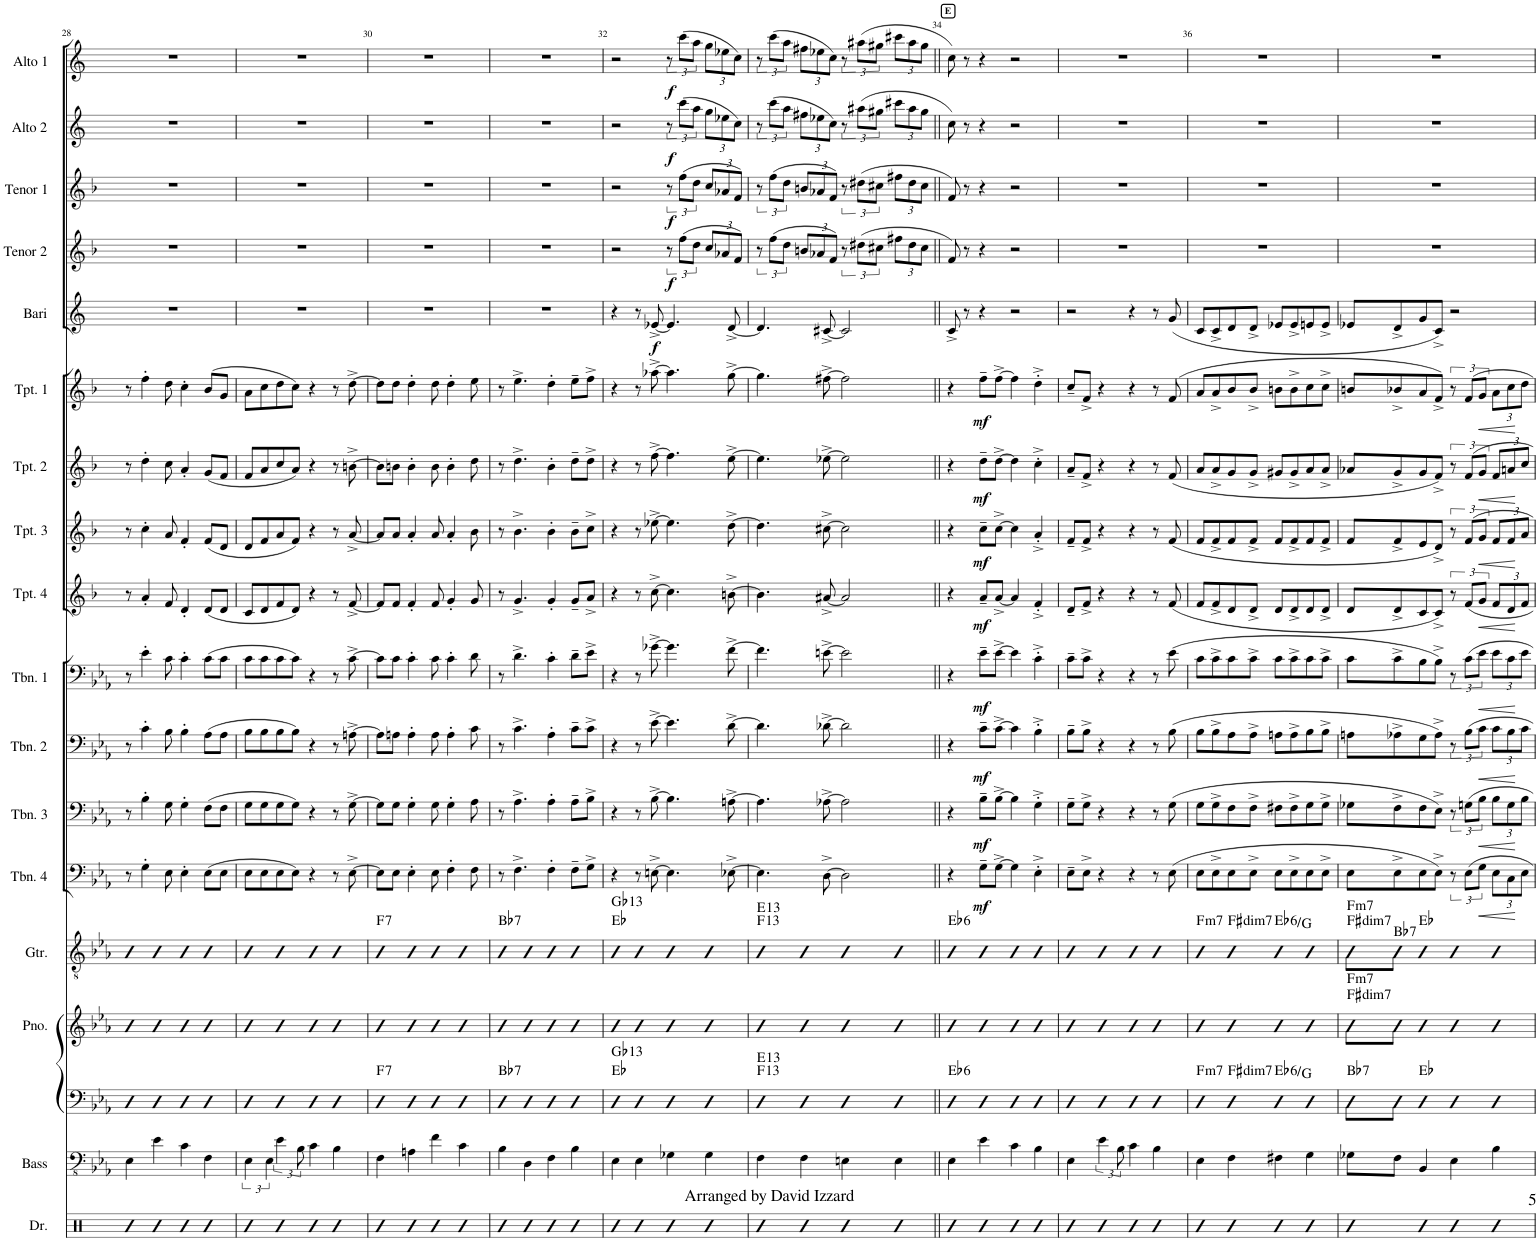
**kern	**kern	**kern	**kern	**harte	**kern	**harte	**kern	**dynam	**kern	**dynam	**kern	**dynam	**kern	**dynam	**kern	**dynam	**kern	**dynam	**kern	**dynam	**kern	**dynam	**kern	**dynam	**kern	**dynam	**kern	**dynam	**kern	**dynam	**kern	**dynam
*part18	*part17	*part16	*part15	*part15	*part14	*part14	*part13	*part13	*part12	*part12	*part11	*part11	*part10	*part10	*part9	*part9	*part8	*part8	*part7	*part7	*part6	*part6	*part5	*part5	*part4	*part4	*part3	*part3	*part2	*part2	*part1	*part1
*staff18	*staff17	*staff16	*staff15	*	*staff14	*	*staff13	*staff13	*staff12	*staff12	*staff11	*staff11	*staff10	*staff10	*staff9	*staff9	*staff8	*staff8	*staff7	*staff7	*staff6	*staff6	*staff5	*staff5	*staff4	*staff4	*staff3	*staff3	*staff2	*staff2	*staff1	*staff1
*I"Drums	*I"Bass	*I"Piano	*I"Piano	*	*I"Guitar	*	*I"Trombone 4	*	*I"Trombone 3	*	*I"Trombone 2	*	*I"Trombone 1	*	*I"Trumpet 4	*	*I"Trumpet 3	*	*I"Trumpet 2	*	*I"Trumpet 1	*	*I"Bari Sax	*	*I"Tenor Sax 2	*	*I"Tenor Sax 1	*	*I"Alto Sax 2	*	*I"Alto Sax 1	*
*I'Dr.	*I'Bass	*I'Pno	*I'Pno.	*	*I'Gtr.	*	*I'Tbn. 4	*	*I'Tbn. 3	*	*I'Tbn. 2	*	*I'Tbn. 1	*	*I'Tpt. 4	*	*I'Tpt. 3	*	*I'Tpt. 2	*	*I'Tpt. 1	*	*I'Bari	*	*I'Tenor 2	*	*I'Tenor 1	*	*I'Alto 2	*	*I'Alto 1	*
!!LO:PB:g=z
*clefX	*clefFv4	*clefF4	*clefG2	*	*clefGv2	*	*clefF4	*	*clefF4	*	*clefF4	*	*clefF4	*	*clefG2	*	*clefG2	*	*clefG2	*	*clefG2	*	*clefG2	*	*clefG2	*	*clefG2	*	*clefG2	*	*clefG2	*
*	*	*	*	*	*	*	*	*	*	*	*	*	*	*	*Trd1c2	*	*Trd1c2	*	*Trd1c2	*	*Trd1c2	*	*Trd12c21	*	*Trd8c14	*	*Trd8c14	*	*Trd5c9	*	*Trd5c9	*
*k[]	*k[b-e-a-]	*k[b-e-a-]	*k[b-e-a-]	*	*k[b-e-a-]	*	*k[b-e-a-]	*	*k[b-e-a-]	*	*k[b-e-a-]	*	*k[b-e-a-]	*	*k[b-]	*	*k[b-]	*	*k[b-]	*	*k[b-]	*	*k[]	*	*k[b-]	*	*k[b-]	*	*k[]	*	*k[]	*
*M4/4	*M4/4	*M4/4	*M4/4	*	*M4/4	*	*M4/4	*	*M4/4	*	*M4/4	*	*M4/4	*	*M4/4	*	*M4/4	*	*M4/4	*	*M4/4	*	*M4/4	*	*M4/4	*	*M4/4	*	*M4/4	*	*M4/4	*
=28	=28	=28	=28	=28	=28	=28	=28	=28	=28	=28	=28	=28	=28	=28	=28	=28	=28	=28	=28	=28	=28	=28	=28	=28	=28	=28	=28	=28	=28	=28	=28	=28
4b	4EE-\	4D	4b-	.	4B-	.	8r	.	8r	.	8r	.	8r	.	8r	.	8r	.	8r	.	8r	.	1r	.	1r	.	1r	.	1r	.	1r	.
.	.	.	.	.	.	.	4G'\	.	4B-'\	.	4c'\	.	4e-'\	.	4a'/	.	4cc'\	.	4dd'\	.	4ff'\	.	.	.	.	.	.	.	.	.	.	.
4b	4E-\	4D	4b-	.	4B-	.	.	.	.	.	.	.	.	.	.	.	.	.	.	.	.	.	.	.	.	.	.	.	.	.	.	.
.	.	.	.	.	.	.	8E-\	.	8G\	.	8B-\	.	8c\	.	8f/	.	8a/	.	8cc\	.	8dd\	.	.	.	.	.	.	.	.	.	.	.
4b	4C\	4D	4b-	.	4B-	.	4E-'\	.	4G'\	.	4B-'\	.	4c'\	.	4d'/	.	4f'/	.	4a'/	.	4cc'\	.	.	.	.	.	.	.	.	.	.	.
4b	4FF\	4D	4b-	.	4B-	.	(8E-\L	.	(8F\L	.	(8A-\L	.	(8c\L	.	(8d/L	.	(8f/L	.	(8g/L	.	(8b-/L	.	.	.	.	.	.	.	.	.	.	.
.	.	.	.	.	.	.	8E-\J	.	8F\J	.	8A-\J	.	8c\J	.	8d/J	.	8d/J	.	8f/J	.	8g/J	.	.	.	.	.	.	.	.	.	.	.
=29	=29	=29	=29	=29	=29	=29	=29	=29	=29	=29	=29	=29	=29	=29	=29	=29	=29	=29	=29	=29	=29	=29	=29	=29	=29	=29	=29	=29	=29	=29	=29	=29
4b	6EE-\	4D	4b-	.	4B-	.	8E-\L	.	8G\L	.	8B-\L	.	8c\L	.	8c/L	.	8d/L	.	8f/L	.	8a\L	.	1r	.	1r	.	1r	.	1r	.	1r	.
.	.	.	.	.	.	.	8E-\	.	8G\	.	8B-\	.	8c\	.	8d/	.	8f/	.	8a/	.	8cc\	.	.	.	.	.	.	.	.	.	.	.
.	[12EE-\	.	.	.	.	.	.	.	.	.	.	.	.	.	.	.	.	.	.	.	.	.	.	.	.	.	.	.	.	.	.	.
4b	6E-\	4D	4b-	.	4B-	.	8E-\	.	8G\	.	8B-\	.	8c\	.	8f/	.	8a/	.	8cc/	.	8dd\	.	.	.	.	.	.	.	.	.	.	.
.	.	.	.	.	.	.	8E-\J)	.	8G\J)	.	8B-\J)	.	8c\J)	.	8d/J)	.	8f/J)	.	8a/J)	.	8cc\J)	.	.	.	.	.	.	.	.	.	.	.
.	12EE-\]	.	.	.	.	.	.	.	.	.	.	.	.	.	.	.	.	.	.	.	.	.	.	.	.	.	.	.	.	.	.	.
4b	12BB-\	4D	4b-	.	4B-	.	4r	.	4r	.	4r	.	4r	.	4r	.	4r	.	4r	.	4r	.	.	.	.	.	.	.	.	.	.	.
.	4C\	.	.	.	.	.	.	.	.	.	.	.	.	.	.	.	.	.	.	.	.	.	.	.	.	.	.	.	.	.	.	.
4b	.	4D	4b-	.	4B-	.	8r	.	8r	.	8r	.	8r	.	8r	.	8r	.	8r	.	8r	.	.	.	.	.	.	.	.	.	.	.
.	4BB-\	.	.	.	.	.	.	.	.	.	.	.	.	.	.	.	.	.	.	.	.	.	.	.	.	.	.	.	.	.	.	.
.	.	.	.	.	.	.	[8E-^\	.	[8G^\	.	[8An^\	.	[8c^\	.	[8f^/	.	[8a^/	.	[8bn^\	.	[8dd^\	.	.	.	.	.	.	.	.	.	.	.
12ryy	.	12ryy	12ryy	.	12ryy	.	12ryy	.	12ryy	.	12ryy	.	12ryy	.	12ryy	.	12ryy	.	12ryy	.	12ryy	.	12ryy	.	12ryy	.	12ryy	.	12ryy	.	12ryy	.
=30	=30	=30	=30	=30	=30	=30	=30	=30	=30	=30	=30	=30	=30	=30	=30	=30	=30	=30	=30	=30	=30	=30	=30	=30	=30	=30	=30	=30	=30	=30	=30	=30
!	!	!	!	!	!	!LO:H:kt=7	!	!	!	!	!	!	!	!	!	!	!	!	!	!	!	!	!	!	!	!	!	!	!	!	!	!
4b	4FF\	4D	4b-	.	4B-	F:7	8E-\L]	.	8G\L]	.	8A\L]	.	8c\L]	.	8f/L]	.	8a/L]	.	8b\L]	.	8dd\L]	.	1r	.	1r	.	1r	.	1r	.	1r	.
.	.	.	.	.	.	.	8E-\J	.	8G\J	.	8An\J	.	8c\J	.	8f/J	.	8a/J	.	8bn\J	.	8dd\J	.	.	.	.	.	.	.	.	.	.	.
4b	4AAn\	4D	4b-	.	4B-	.	4E-'\	.	4G'\	.	4A'\	.	4c'\	.	4f'/	.	4a'/	.	4b'\	.	4dd'\	.	.	.	.	.	.	.	.	.	.	.
4b	4F\	4D	4b-	.	4B-	.	8E-\	.	8G\	.	8A\	.	8c\	.	8f/	.	8a/	.	8b\	.	8dd\	.	.	.	.	.	.	.	.	.	.	.
.	.	.	.	.	.	.	4F'\	.	4G'\	.	4A'\	.	4c'\	.	4g'/	.	4a'/	.	4b'\	.	4dd'\	.	.	.	.	.	.	.	.	.	.	.
4b	4C\	4D	4b-	.	4B-	.	.	.	.	.	.	.	.	.	.	.	.	.	.	.	.	.	.	.	.	.	.	.	.	.	.	.
.	.	.	.	.	.	.	8F\	.	8A-\	.	8c\	.	8d\	.	8g/	.	8b-\	.	8dd\	.	8ee\	.	.	.	.	.	.	.	.	.	.	.
=31	=31	=31	=31	=31	=31	=31	=31	=31	=31	=31	=31	=31	=31	=31	=31	=31	=31	=31	=31	=31	=31	=31	=31	=31	=31	=31	=31	=31	=31	=31	=31	=31
!	!	!	!	!	!	!LO:H:kt=7	!	!	!	!	!	!	!	!	!	!	!	!	!	!	!	!	!	!	!	!	!	!	!	!	!	!
4b	4BB-\	4D	4b-	.	4B-	Bb:7	8r	.	8r	.	8r	.	8r	.	8r	.	8r	.	8r	.	8r	.	1r	.	1r	.	1r	.	1r	.	1r	.
.	.	.	.	.	.	.	4.F^\	.	4.A-^\	.	4.c^\	.	4.d^\	.	4.g^/	.	4.b-^\	.	4.dd^\	.	4.ee^\	.	.	.	.	.	.	.	.	.	.	.
4b	4DD\	4D	4b-	.	4B-	.	.	.	.	.	.	.	.	.	.	.	.	.	.	.	.	.	.	.	.	.	.	.	.	.	.	.
4b	4FF\	4D	4b-	.	4B-	.	4F'\	.	4A-'\	.	4A-'\	.	4c'\	.	4g'/	.	4b-'\	.	4b-'\	.	4dd'\	.	.	.	.	.	.	.	.	.	.	.
4b	4BB-\	4D	4b-	.	4B-	.	8F~\L	.	8A-~\L	.	8c~\L	.	8d~\L	.	8g~/L	.	8b-~\L	.	8dd~\L	.	8ee~\L	.	.	.	.	.	.	.	.	.	.	.
.	.	.	.	.	.	.	8G^\J	.	8B-^\J	.	8c^\J	.	8e-^\J	.	8a^/J	.	8cc^\J	.	8dd^\J	.	8ff^\J	.	.	.	.	.	.	.	.	.	.	.
=32	=32	=32	=32	=32	=32	=32	=32	=32	=32	=32	=32	=32	=32	=32	=32	=32	=32	=32	=32	=32	=32	=32	=32	=32	=32	=32	=32	=32	=32	=32	=32	=32
!	!	!	!	!	!	!LO:H:n=2:kt=13	!	!	!	!	!	!	!	!	!	!	!	!	!	!	!	!	!	!	!	!	!	!	!	!	!	!
4b	4EE-\	4D	4b-	.	4B-	Eb:maj Gb:9(11,13)	4r	.	4r	.	4r	.	4r	.	4r	.	4r	.	4r	.	4r	.	4r	.	2r	.	2r	.	2r	.	2r	.
4b	4EE-\	4D	4b-	.	4B-	.	8r	.	8r	.	8r	.	8r	.	8r	.	8r	.	8r	.	8r	.	8r	.	.	.	.	.	.	.	.	.
!	!	!	!	!	!	!	!	!	!	!	!	!	!	!	!	!	!	!	!	!	!	!	!	!LO:DY:b	!	!	!	!	!	!	!	!
.	.	.	.	.	.	.	[8En^\	.	[8B-^\	.	[8e-^\	.	[8g-X^\	.	[8cc^\	.	[8ee-X^\	.	[8ff^\	.	[8aa-X^\	.	[8e-X^/	f	.	.	.	.	.	.	.	.
!	!	!	!	!	!	!	!	!	!	!	!	!	!	!	!	!	!	!	!	!	!	!	!	!	!	!LO:DY:b	!	!LO:DY:b	!	!LO:DY:b	!	!LO:DY:b
4b	4GG-X\	4D	4b-	.	4B-	.	4.E\]	.	4.B-\]	.	4.e-\]	.	4.g-\]	.	4.cc\]	.	4.ee-\]	.	4.ff\]	.	4.aa-\]	.	4.e-/]	.	12r	f	12r	f	12r	f	12r	f
.	.	.	.	.	.	.	.	.	.	.	.	.	.	.	.	.	.	.	.	.	.	.	.	.	(12ff\L	.	(12ff\L	.	(12ccc\L	.	(12ccc\L	.
.	.	.	.	.	.	.	.	.	.	.	.	.	.	.	.	.	.	.	.	.	.	.	.	.	12dd\J	.	12dd\J	.	12aa\J	.	12aa\J	.
*	*	*	*	*	*	*	*	*	*	*	*	*	*	*	*	*	*	*	*	*	*	*	*	*	*Xbrackettup	*	*Xbrackettup	*	*Xbrackettup	*	*Xbrackettup	*
4b	4GG-\	4D	4b-	.	4B-	.	.	.	.	.	.	.	.	.	.	.	.	.	.	.	.	.	.	.	12cc/L	.	12cc/L	.	12gg\L	.	12gg\L	.
.	.	.	.	.	.	.	.	.	.	.	.	.	.	.	.	.	.	.	.	.	.	.	.	.	12a-X/	.	12a-X/	.	12ee-X\	.	12ee-X\	.
.	.	.	.	.	.	.	[8E-X^\	.	[8An^\	.	[8d^\	.	[8f^\	.	[8bn^\	.	[8dd^\	.	[8ee^\	.	[8gg^\	.	[8d^/	.	.	.	.	.	.	.	.	.
.	.	.	.	.	.	.	.	.	.	.	.	.	.	.	.	.	.	.	.	.	.	.	.	.	12f/J)	.	12f/J)	.	12cc\J)	.	12cc\J)	.
=33	=33	=33	=33	=33	=33	=33	=33	=33	=33	=33	=33	=33	=33	=33	=33	=33	=33	=33	=33	=33	=33	=33	=33	=33	=33	=33	=33	=33	=33	=33	=33	=33
*	*	*	*	*	*	*	*	*	*	*	*	*	*	*	*	*	*	*	*	*	*	*	*	*	*brackettup	*	*brackettup	*	*brackettup	*	*brackettup	*
!	!	!	!	!	!	!LO:H:n=1:kt=13	!	!	!	!	!	!	!	!	!	!	!	!	!	!	!	!	!	!	!	!	!	!	!	!	!	!
!	!	!	!	!	!	!LO:H:n=2:kt=13	!	!	!	!	!	!	!	!	!	!	!	!	!	!	!	!	!	!	!	!	!	!	!	!	!	!
4b	4FF\	4D	4b-	.	4B-	F:9(11,13) E:9(11,13)	4.E-\]	.	4.A\]	.	4.d\]	.	4.f\]	.	4.b\]	.	4.dd\]	.	4.ee\]	.	4.gg\]	.	4.d/]	.	12r	.	12r	.	12r	.	12r	.
.	.	.	.	.	.	.	.	.	.	.	.	.	.	.	.	.	.	.	.	.	.	.	.	.	(12ff\L	.	(12ff\L	.	(12ccc\L	.	(12ccc\L	.
.	.	.	.	.	.	.	.	.	.	.	.	.	.	.	.	.	.	.	.	.	.	.	.	.	12dd\J	.	12dd\J	.	12aa\J	.	12aa\J	.
*	*	*	*	*	*	*	*	*	*	*	*	*	*	*	*	*	*	*	*	*	*	*	*	*	*Xbrackettup	*	*Xbrackettup	*	*Xbrackettup	*	*Xbrackettup	*
4b	4FF\	4D	4b-	.	4B-	.	.	.	.	.	.	.	.	.	.	.	.	.	.	.	.	.	.	.	12bn/L	.	12bn/L	.	12ff#X\L	.	12ff#X\L	.
.	.	.	.	.	.	.	.	.	.	.	.	.	.	.	.	.	.	.	.	.	.	.	.	.	12a-X/	.	12a-X/	.	12ee-X\	.	12ee-X\	.
.	.	.	.	.	.	.	[8D^\	.	[8A-X^\	.	[8d-X^\	.	[8en^\	.	[8a#X^/	.	[8cc#X^\	.	[8ee-X^\	.	[8ff#X^\	.	[8c#X^/	.	.	.	.	.	.	.	.	.
.	.	.	.	.	.	.	.	.	.	.	.	.	.	.	.	.	.	.	.	.	.	.	.	.	12f/J)	.	12f/J)	.	12cc\J)	.	12cc\J)	.
*	*	*	*	*	*	*	*	*	*	*	*	*	*	*	*	*	*	*	*	*	*	*	*	*	*brackettup	*	*brackettup	*	*brackettup	*	*brackettup	*
4b	4EEn\	4D	4b-	.	4B-	.	2D\]	.	2A-\]	.	2d-\]	.	2e\]	.	2a#/]	.	2cc#\]	.	2ee-\]	.	2ff#\]	.	2c#/]	.	12r	.	12r	.	12r	.	12r	.
.	.	.	.	.	.	.	.	.	.	.	.	.	.	.	.	.	.	.	.	.	.	.	.	.	(12dd#X\L	.	(12dd#X\L	.	(12aa#X\L	.	(12aa#X\L	.
.	.	.	.	.	.	.	.	.	.	.	.	.	.	.	.	.	.	.	.	.	.	.	.	.	12cc#X\J	.	12cc#X\J	.	12gg#X\J	.	12gg#X\J	.
*	*	*	*	*	*	*	*	*	*	*	*	*	*	*	*	*	*	*	*	*	*	*	*	*	*Xbrackettup	*	*Xbrackettup	*	*Xbrackettup	*	*Xbrackettup	*
4b	4EE\	4D	4b-	.	4B-	.	.	.	.	.	.	.	.	.	.	.	.	.	.	.	.	.	.	.	12ff#X\L	.	12ff#X\L	.	12ccc#X\L	.	12ccc#X\L	.
.	.	.	.	.	.	.	.	.	.	.	.	.	.	.	.	.	.	.	.	.	.	.	.	.	12dd#\	.	12dd#\	.	12aa#\	.	12aa#\	.
.	.	.	.	.	.	.	.	.	.	.	.	.	.	.	.	.	.	.	.	.	.	.	.	.	12cc#\J	.	12cc#\J	.	12gg#\J	.	12gg#\J	.
=34||	=34||	=34||	=34||	=34||	=34||	=34||	=34||	=34||	=34||	=34||	=34||	=34||	=34||	=34||	=34||	=34||	=34||	=34||	=34||	=34||	=34||	=34||	=34||	=34||	=34||	=34||	=34||	=34||	=34||	=34||	=34||	=34||
!	!	!	!	!	!	!LO:H:kt=6	!	!	!	!	!	!	!	!	!	!	!	!	!	!	!	!	!	!	!	!	!	!	!	!	!LO:TX:a:B:t=E	!
4b	4EE-\	4D	4b-	.	4B-	Eb:maj6	4r	.	4r	.	4r	.	4r	.	4r	.	4r	.	4r	.	4r	.	8c^/	.	8f/)	.	8f/)	.	8cc\)	.	8cc\)	.
.	.	.	.	.	.	.	.	.	.	.	.	.	.	.	.	.	.	.	.	.	.	.	8r	.	8r	.	8r	.	8r	.	8r	.
!	!	!	!	!	!	!	!	!LO:DY:b	!	!LO:DY:b	!	!LO:DY:b	!	!LO:DY:b	!	!LO:DY:b	!	!LO:DY:b	!	!LO:DY:b	!	!LO:DY:b	!	!	!	!	!	!	!	!	!	!
4b	4E-\	4D	4b-	.	4B-	.	8G~\L	mf	8B-~\L	mf	8c~\L	mf	8e-~\L	mf	8a~/L	mf	8cc~\L	mf	8dd~\L	mf	8ff~\L	mf	4r	.	4r	.	4r	.	4r	.	4r	.
.	.	.	.	.	.	.	[8G^\J	.	[8B-^\J	.	[8c^\J	.	[8e-^\J	.	[8a^/J	.	[8cc^\J	.	[8dd^\J	.	[8ff^\J	.	.	.	.	.	.	.	.	.	.	.
4b	4C\	4D	4b-	.	4B-	.	4G\]	.	4B-\]	.	4c\]	.	4e-\]	.	4a/]	.	4cc\]	.	4dd\]	.	4ff\]	.	2r	.	2r	.	2r	.	2r	.	2r	.
4b	4BB-\	4D	4b-	.	4B-	.	4E-'^\	.	4G'^\	.	4B-'^\	.	4c'^\	.	4f'^/	.	4a'^/	.	4cc'^\	.	4dd'^\	.	.	.	.	.	.	.	.	.	.	.
=35	=35	=35	=35	=35	=35	=35	=35	=35	=35	=35	=35	=35	=35	=35	=35	=35	=35	=35	=35	=35	=35	=35	=35	=35	=35	=35	=35	=35	=35	=35	=35	=35
4b	4EE-\	4D	4b-	.	4B-	.	8E-~\L	.	8G~\L	.	8B-~\L	.	8c~\L	.	8d~/L	.	8f~/L	.	8a~/L	.	8cc~/L	.	2r	.	1r	.	1r	.	1r	.	1r	.
.	.	.	.	.	.	.	8E-^\J	.	8G^\J	.	8B-^\J	.	8c^\J	.	8f^/J	.	8f^/J	.	8f^/J	.	8f^/J	.	.	.	.	.	.	.	.	.	.	.
4b	6E-\	4D	4b-	.	4B-	.	4r	.	4r	.	4r	.	4r	.	4r	.	4r	.	4r	.	4r	.	.	.	.	.	.	.	.	.	.	.
.	12BB-\	.	.	.	.	.	.	.	.	.	.	.	.	.	.	.	.	.	.	.	.	.	.	.	.	.	.	.	.	.	.	.
4b	4C\	4D	4b-	.	4B-	.	4r	.	4r	.	4r	.	4r	.	4r	.	4r	.	4r	.	4r	.	4r	.	.	.	.	.	.	.	.	.
4b	4BB-\	4D	4b-	.	4B-	.	8r	.	8r	.	8r	.	8r	.	8r	.	8r	.	8r	.	8r	.	8r	.	.	.	.	.	.	.	.	.
.	.	.	.	.	.	.	(8E-\	.	(8G\	.	(8B-\	.	(8e-\	.	(8f/	.	(8f/	.	(8f/	.	(8f/	.	(8g/	.	.	.	.	.	.	.	.	.
=36	=36	=36	=36	=36	=36	=36	=36	=36	=36	=36	=36	=36	=36	=36	=36	=36	=36	=36	=36	=36	=36	=36	=36	=36	=36	=36	=36	=36	=36	=36	=36	=36
!	!	!	!	!	!	!LO:H:kt=m7	!	!	!	!	!	!	!	!	!	!	!	!	!	!	!	!	!	!	!	!	!	!	!	!	!	!
4b	4EE-\	4D	4b-	.	4B-	F:min7	8E-\L	.	8G\L	.	8B-\L	.	8c\L	.	8f/L	.	8f/L	.	8a/L	.	8a/L	.	8c/L	.	1r	.	1r	.	1r	.	1r	.
.	.	.	.	.	.	.	8E-^\	.	8G^\	.	8B-^\	.	8c^\	.	8f^/	.	8f^/	.	8a^/	.	8a^/	.	8c^/	.	.	.	.	.	.	.	.	.
!	!	!	!	!	!	!LO:H:kt=dim7	!	!	!	!	!	!	!	!	!	!	!	!	!	!	!	!	!	!	!	!	!	!	!	!	!	!
4b	4FF\	4D	4b-	.	4B-	F#:dim7	8E-\	.	8F\	.	8A-\	.	8c\	.	8d/	.	8f/	.	8g/	.	8b-/	.	8d/	.	.	.	.	.	.	.	.	.
.	.	.	.	.	.	.	8E-^\J	.	8F^\J	.	8A-^\J	.	8c^\J	.	8d^/J	.	8f^/J	.	8g^/J	.	8b-^/J	.	8d^/J	.	.	.	.	.	.	.	.	.
!	!	!	!	!	!	!LO:H:kt=6	!	!	!	!	!	!	!	!	!	!	!	!	!	!	!	!	!	!	!	!	!	!	!	!	!	!
4b	4FF#X\	4D	4b-	.	4B-	Eb:maj6/3	8E-\L	.	8F#X\L	.	8An\L	.	8c\L	.	8d/L	.	8f/L	.	8g#X/L	.	8bn\L	.	8e-X/L	.	.	.	.	.	.	.	.	.
.	.	.	.	.	.	.	8E-^\	.	8F#^\	.	8A^\	.	8c^\	.	8d^/	.	8f^/	.	8g#^/	.	8b^\	.	8e-^/	.	.	.	.	.	.	.	.	.
4b	4GG\	4D	4b-	.	4B-	.	8E-\	.	8G\	.	8B-\	.	8c\	.	8d/	.	8f/	.	8a/	.	8cc\	.	8en/	.	.	.	.	.	.	.	.	.
.	.	.	.	.	.	.	8E-^\J	.	8G^\J	.	8B-^\J	.	8c^\J	.	8d^/J	.	8f^/J	.	8a^/J	.	8cc^\J	.	8e^/J	.	.	.	.	.	.	.	.	.
=37	=37	=37	=37	=37	=37	=37	=37	=37	=37	=37	=37	=37	=37	=37	=37	=37	=37	=37	=37	=37	=37	=37	=37	=37	=37	=37	=37	=37	=37	=37	=37	=37
!	!	!	!	!LO:H:n=1:kt=dim7	!	!	!	!	!	!	!	!	!	!	!	!	!	!	!	!	!	!	!	!	!	!	!	!	!	!	!	!
!	!	!	!	!LO:H:n=2:kt=m7	!	!LO:H:n=1:kt=dim7	!	!	!	!	!	!	!	!	!	!	!	!	!	!	!	!	!	!	!	!	!	!	!	!	!	!
!	!	!	!	!	!	!LO:H:n=2:kt=m7	!	!	!	!	!	!	!	!	!	!	!	!	!	!	!	!	!	!	!	!	!	!	!	!	!	!
4b	8GG-X\L	8D\L	8b-\L	F#:dim7 F:min7	8B-\L	F#:dim7 F:min7	8E-\L	.	8G-X\L	.	8An\L	.	8c\L	.	8d/L	.	8f/L	.	8a-X/L	.	8bn/L	.	8e-X/L	.	1r	.	1r	.	1r	.	1r	.
!	!	!	!	!	!	!LO:H:kt=7	!	!	!	!	!	!	!	!	!	!	!	!	!	!	!	!	!	!	!	!	!	!	!	!	!	!
.	8FF\J	8D\J	8b-\J	.	8B-\J	Bb:7	8E-^\	.	8F^\	.	8A-X^\	.	8c^\	.	8d^/	.	8f^/	.	8g^/	.	8b-X^/	.	8d^/	.	.	.	.	.	.	.	.	.
4b	4BBB-/	4D	4b-	.	4B-	Eb:maj	8E-\	.	8F\	.	8G\	.	8B-\	.	8c/	.	8e/	.	8g/	.	8a/	.	8g/	.	.	.	.	.	.	.	.	.
.	.	.	.	.	.	.	8E-^\J)	.	8E-^\J)	.	8A-^\J)	.	8B-^\J)	.	8c^/J)	.	8d^/J)	.	8f^/J)	.	8f^/J)	.	8c^/J)	.	.	.	.	.	.	.	.	.
4b	4EE-\	4D	4b-	.	4B-	.	12r	.	12r	.	12r	.	12r	.	12r	.	12r	.	12r	.	12r	.	2r	.	.	.	.	.	.	.	.	.
.	.	.	.	.	.	.	12E-\L	.	12Gn\L	.	12B-\L	.	12c\L	.	12f/L	.	12f/L	.	12f/L	.	12f/L	.	.	.	.	.	.	.	.	.	.	.
!	!	!	!	!	!	!	!	!LO:HP:b	!	!LO:HP:b	!	!LO:HP:b	!	!LO:HP:b	!	!LO:HP:b	!	!LO:HP:b	!	!LO:HP:b	!	!LO:HP:b	!	!	!	!	!	!	!	!	!	!
.	.	.	.	.	.	.	12G\J	<	12B-\J	<	12c\J	<	12e-\J	<	12g/J	<	12g/J	<	12g/J	<	12g/J	<	.	.	.	.	.	.	.	.	.	.
*	*	*	*	*	*	*	*Xbrackettup	*	*Xbrackettup	*	*Xbrackettup	*	*Xbrackettup	*	*Xbrackettup	*	*Xbrackettup	*	*Xbrackettup	*	*Xbrackettup	*	*	*	*	*	*	*	*	*	*	*
4b	4BB-\	4D	4b-	.	4B-	.	12E-\L	.	12B-\L	.	12c\L	.	12e-\L	.	12f/L	.	12f/L	.	12f/L	.	12a\L	.	.	.	.	.	.	.	.	.	.	.
.	.	.	.	.	.	.	12C\	.	12G\	.	12B-\	.	12c\	.	12d/	.	12f/	.	12an/	.	12cc\	.	.	.	.	.	.	.	.	.	.	.
.	.	.	.	.	.	.	12E-\J	[	12B-\J	[	12c\J	[	12e-\J	[	12f/J	[	12a/J	[	12cc/J	[	12dd\J	[	.	.	.	.	.	.	.	.	.	.
=	=	=	=	=	=	=	=	=	=	=	=	=	=	=	=	=	=	=	=	=	=	=	=	=	=	=	=	=	=	=	=	=
*-	*-	*-	*-	*-	*-	*-	*-	*-	*-	*-	*-	*-	*-	*-	*-	*-	*-	*-	*-	*-	*-	*-	*-	*-	*-	*-	*-	*-	*-	*-	*-	*-
